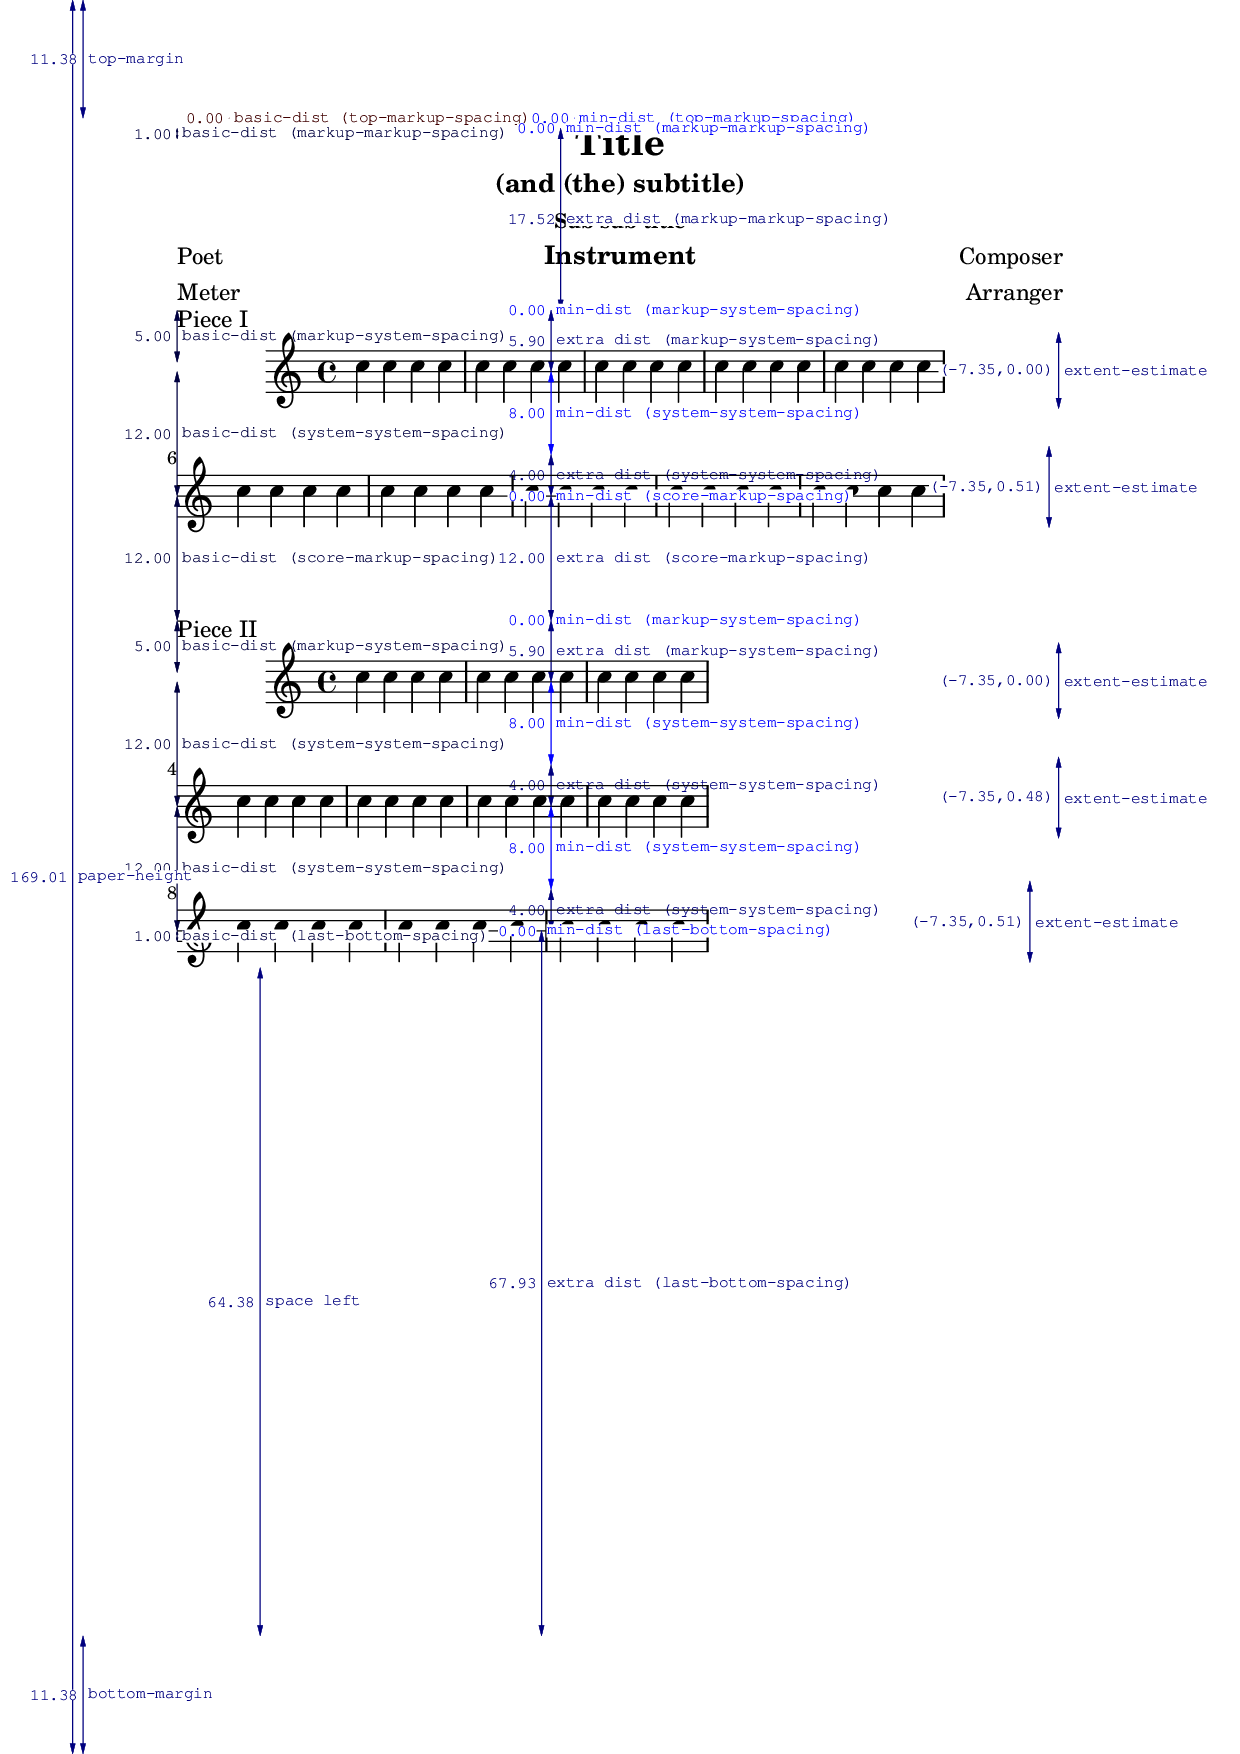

\version "2.12.0"



\header {

     texidoc = "This shows how different settings on \paper modify the
general page layout. Basically \paper will set the values for the
whole paper while \layout for each \score block.

This file is best viewed outside the collated files document.
"


    title = "Title"
    subtitle = "(and (the) subtitle)"
    subsubtitle = "Sub sub title"
    poet = "Poet"
    composer = "Composer"
    texttranslator = "Text Translator"
    meter = "Meter"
    arranger = "Arranger"
    instrument = "Instrument"
  }

\paper {
    %paper-width = 2\cm
    %paper-height = 2\cm
    top-margin = 2\cm
    bottom-margin = 2\cm
    ragged-bottom = ##t
    ragged-last-bottom = ##t
    left-margin = 3\cm
    line-width = 15\cm
    %rigthmargin = 3\cm
    interscoreline = 3\cm

    annotate-spacing = ##t



  }


\book {
    \score {
        \relative c'' {
            \repeat unfold 10 {
                \repeat unfold 4 {c4}
            }
        }
        \header {piece = "Piece I"}
        \layout {line-width = 13\cm}
    }
    \score {
        \relative c'' {
            \repeat unfold 10 {
                \repeat unfold 4 {c4}
            }
        }
        \header {
	  breakbefore = ##f
	  piece = "Piece II"
	}
        \layout {line-width = 9\cm}
    }
}
